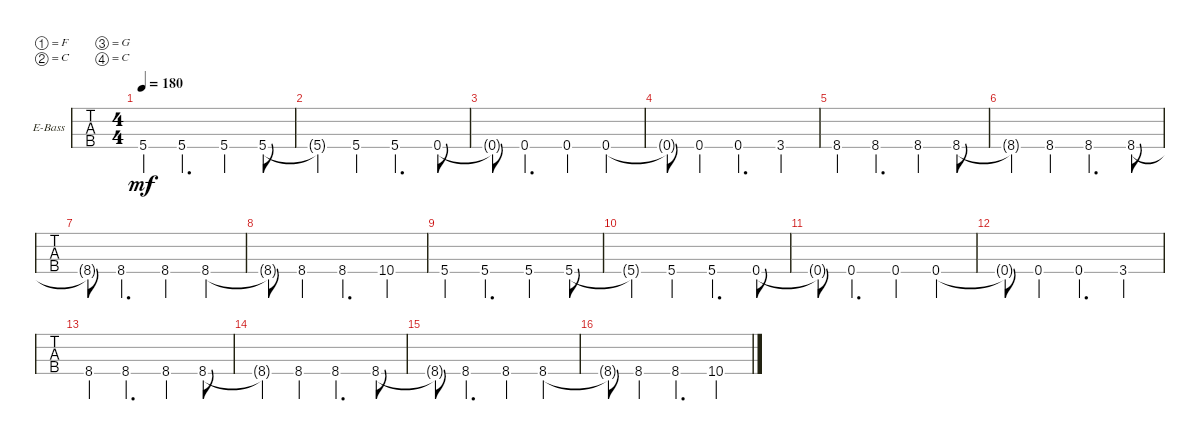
\defaultSystemsLayout 4
\bracketExtendMode groupsimilarinstruments
\firstSystemTrackNameOrientation horizontal
\otherSystemsTrackNameOrientation horizontal
\track ("Electric Bass" "E-Bass") {instrument electricbassfinger}
\staff {tabs}
\tuning (F2 C2 G1 C1)
\ts (4 4)
\tempo 180
\clef f4
\ks c
5.4.4{dy mf} 5.4.4{d} 5.4.4 5.4.8 |
5.4{t}.4 5.4.4 5.4.4{d} 0.4.8 |
0.4{t}.8 0.4.4{d} 0.4.4 0.4.4 |
0.4{t}.8 0.4.4 0.4.4{d} 3.4.4 |
8.4.4 8.4.4{d} 8.4.4 8.4.8 |
8.4{t}.4 8.4.4 8.4.4{d} 8.4.8 |
8.4{t}.8 8.4.4{d} 8.4.4 8.4.4 |
8.4{t}.8 8.4.4 8.4.4{d} 10.4.4 |
5.4.4 5.4.4{d} 5.4.4 5.4.8 |
5.4{t}.4 5.4.4 5.4.4{d} 0.4.8 |
0.4{t}.8 0.4.4{d} 0.4.4 0.4.4 |
0.4{t}.8 0.4.4 0.4.4{d} 3.4.4 |
8.4.4 8.4.4{d} 8.4.4 8.4.8 |
8.4{t}.4 8.4.4 8.4.4{d} 8.4.8 |
8.4{t}.8 8.4.4{d} 8.4.4 8.4.4 |
8.4{t}.8 8.4.4 8.4.4{d} 10.4.4
